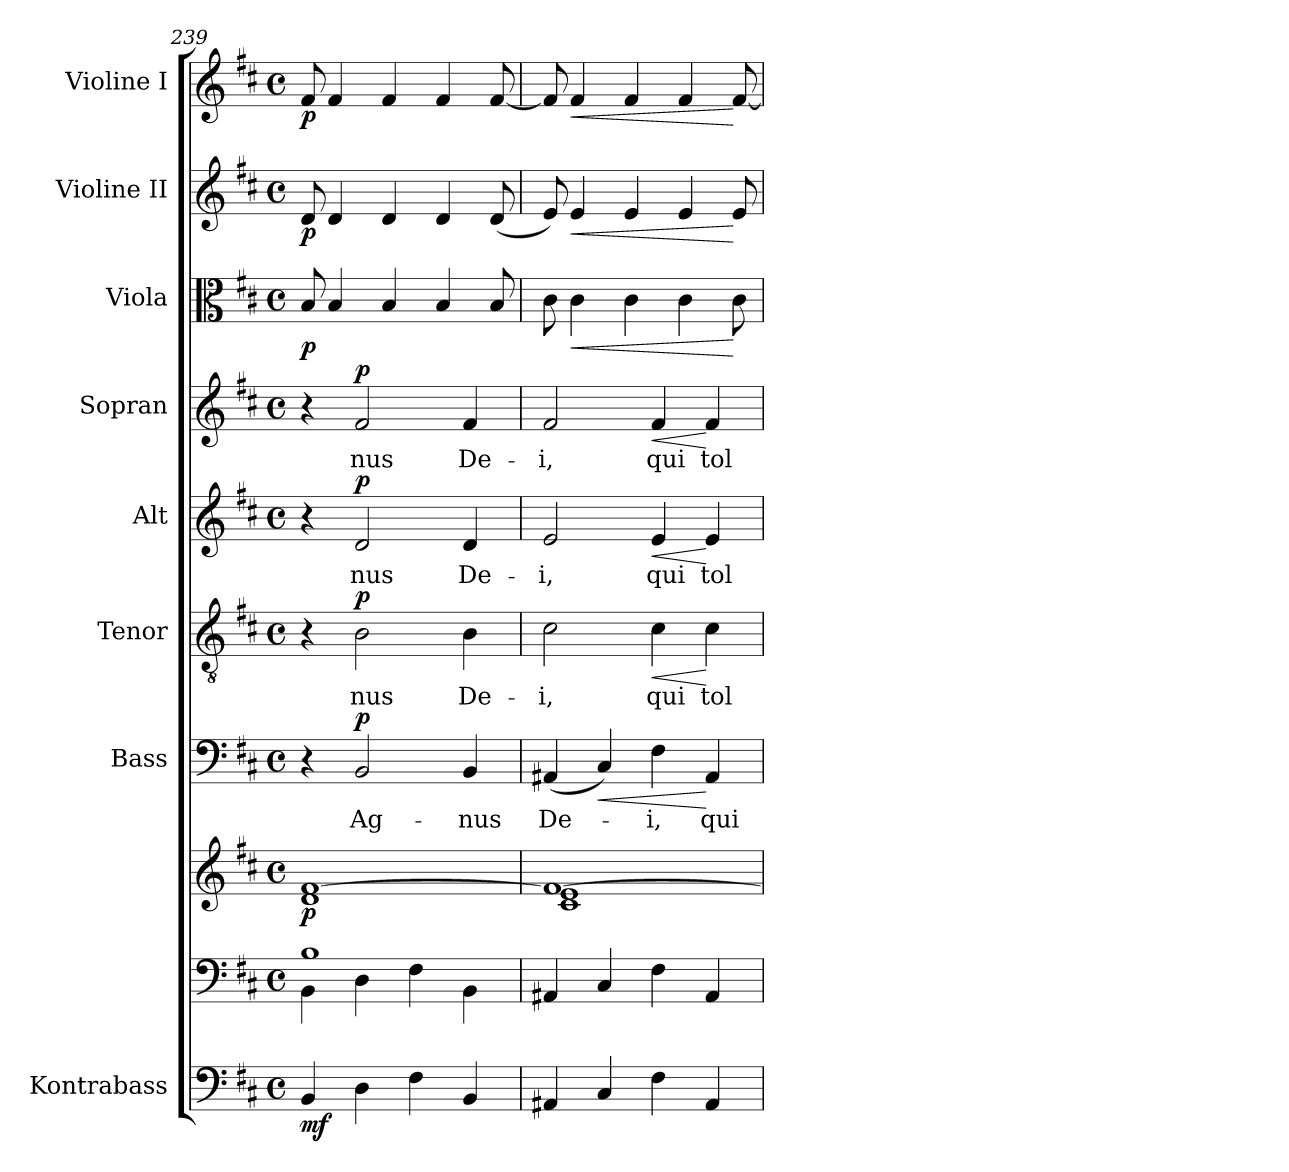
**kern	**dynam	**kern	**kern	**dynam	**kern	**text	**dynam	**kern	**text	**dynam	**kern	**text	**dynam	**kern	**text	**dynam	**kern	**dynam	**kern	**dynam	**kern	**dynam
*part9	*part9	*part8	*part8	*part8	*part7	*part7	*part7	*part6	*part6	*part6	*part5	*part5	*part5	*part4	*part4	*part4	*part3	*part3	*part2	*part2	*part1	*part1
*staff10	*staff10	*staff9	*staff8	*staff8/9	*staff7	*staff7	*staff7	*staff6	*staff6	*staff6	*staff5	*staff5	*staff5	*staff4	*staff4	*staff4	*staff3	*staff3	*staff2	*staff2	*staff1	*staff1
*I"Kontrabass	*	*	*	*	*I"Bass	*	*	*I"Tenor	*	*	*I"Alt	*	*	*I"Sopran	*	*	*I"Viola	*	*I"Violine II	*	*I"Violine I	*
*I'Kb.	*	*	*	*	*I'B.	*	*	*I'T.	*	*	*I'A.	*	*	*I'S.	*	*	*I'Vla.	*	*I'Vl. II	*	*I'Vl. I	*
*clefF4	*	*clefF4	*clefG2	*	*clefF4	*	*	*clefGv2	*	*	*clefG2	*	*	*clefG2	*	*	*clefC3	*	*clefG2	*	*clefG2	*
*ITrd7c12	*	*	*	*	*	*	*	*	*	*	*	*	*	*	*	*	*	*	*	*	*	*
*k[f#c#]	*	*k[f#c#]	*k[f#c#]	*	*k[f#c#]	*	*	*k[f#c#]	*	*	*k[f#c#]	*	*	*k[f#c#]	*	*	*k[f#c#]	*	*k[f#c#]	*	*k[f#c#]	*
*D:	*	*D:	*D:	*	*D:	*	*	*D:	*	*	*D:	*	*	*D:	*	*	*D:	*	*D:	*	*D:	*
*M4/4	*	*M4/4	*M4/4	*	*M4/4	*	*	*M4/4	*	*	*M4/4	*	*	*M4/4	*	*	*M4/4	*	*M4/4	*	*M4/4	*
*met(c)	*	*met(c)	*met(c)	*	*met(c)	*	*	*met(c)	*	*	*met(c)	*	*	*met(c)	*	*	*met(c)	*	*met(c)	*	*met(c)	*
=239	=239	=239	=239	=239	=239	=239	=239	=239	=239	=239	=239	=239	=239	=239	=239	=239	=239	=239	=239	=239	=239	=239
*	*	*^	*^	*	*	*	*	*	*	*	*	*	*	*	*	*	*	*	*	*	*	*
!	!LO:DY:b	!	!	!	!	!LO:DY:b	!	!	!	!	!	!	!	!	!	!	!	!	!	!LO:DY:b	!	!LO:DY:b	!	!LO:DY:b
4BBB/	mf	1B	4BB\	[>1f#	1d	p	4r	.	.	4r	.	.	4r	.	.	4r	.	.	8B/	p	8d/	p	8f#/	p
.	.	.	.	.	.	.	.	.	.	.	.	.	.	.	.	.	.	.	4B/	.	4d/	.	4f#/	.
!	!	!	!	!	!	!	!	!LO:LY:b	!LO:DY:a	!	!LO:LY:b	!LO:DY:a	!	!LO:LY:b	!LO:DY:a	!	!LO:LY:b	!LO:DY:a	!	!	!	!	!	!
4DD\	.	.	4D\	.	.	.	2BB/	Ag-	p	2B\	-nus	p	2d/	-nus	p	2f#/	-nus	p	.	.	.	.	.	.
.	.	.	.	.	.	.	.	.	.	.	.	.	.	.	.	.	.	.	4B/	.	4d/	.	4f#/	.
4FF#\	.	.	4F#\	.	.	.	.	.	.	.	.	.	.	.	.	.	.	.	.	.	.	.	.	.
.	.	.	.	.	.	.	.	.	.	.	.	.	.	.	.	.	.	.	4B/	.	4d/	.	4f#/	.
!	!	!	!	!	!	!	!	!LO:LY:b	!	!	!LO:LY:b	!	!	!LO:LY:b	!	!	!LO:LY:b	!	!	!	!	!	!	!
4BBB/	.	.	4BB\	.	.	.	4BB/	-nus	.	4B\	De-	.	4d/	De-	.	4f#/	De-	.	.	.	.	.	.	.
.	.	.	.	.	.	.	.	.	.	.	.	.	.	.	.	.	.	.	8B/	.	(<8d/	.	[8f#/	.
*	*	*v	*v	*	*	*	*	*	*	*	*	*	*	*	*	*	*	*	*	*	*	*	*	*
!!LO:PB:g=z
=240	=240	=240	=240	=240	=240	=240	=240	=240	=240	=240	=240	=240	=240	=240	=240	=240	=240	=240	=240	=240	=240	=240	=240
!	!	!	!	!	!	!	!LO:LY:b	!	!	!LO:LY:b	!	!	!LO:LY:b	!	!	!LO:LY:b	!	!	!	!	!	!	!
4AAA#X/	.	4AA#X/	1f#_	1c# 1e	.	(<4AA#X/	De-	.	2c#\	-i,	.	2e/	-i,	.	2f#/	-i,	.	8c#\	.	8e/)	.	8f#/]	.
!	!	!	!	!	!	!	!	!	!	!	!	!	!	!	!	!	!	!	!LO:HP:b	!	!LO:HP:b	!	!LO:HP:b
.	.	.	.	.	.	.	.	.	.	.	.	.	.	.	.	.	.	4c#\	<	4e/	<	4f#/	<
!	!	!	!	!	!	!	!	!LO:HP:b	!	!	!	!	!	!	!	!	!	!	!	!	!	!	!
4CC#/	.	4C#/	.	.	.	4C#/)	.	<	.	.	.	.	.	.	.	.	.	.	.	.	.	.	.
.	.	.	.	.	.	.	.	.	.	.	.	.	.	.	.	.	.	4c#\	.	4e/	.	4f#/	.
!	!	!	!	!	!	!	!LO:LY:b	!	!	!LO:LY:b	!LO:HP:b	!	!LO:LY:b	!LO:HP:b	!	!LO:LY:b	!LO:HP:b	!	!	!	!	!	!
4FF#\	.	4F#\	.	.	.	4F#\	-i,	.	4c#\	qui	<	4e/	qui	<	4f#/	qui	<	.	.	.	.	.	.
.	.	.	.	.	.	.	.	.	.	.	.	.	.	.	.	.	.	4c#\	.	4e/	.	4f#/	.
!	!	!	!	!	!	!	!LO:LY:b	!	!	!LO:LY:b	!	!	!LO:LY:b	!	!	!LO:LY:b	!	!	!	!	!	!	!
4AAA#/	.	4AA#/	.	.	.	4AA#/	qui	[	4c#\	tol-	[	4e/	tol-	[	4f#/	tol-	[	.	.	.	.	.	.
.	.	.	.	.	.	.	.	.	.	.	.	.	.	.	.	.	.	8c#\	[	8e/	[	[8f#/	[
*	*	*	*v	*v	*	*	*	*	*	*	*	*	*	*	*	*	*	*	*	*	*	*	*
=	=	=	=	=	=	=	=	=	=	=	=	=	=	=	=	=	=	=	=	=	=	=
*-	*-	*-	*-	*-	*-	*-	*-	*-	*-	*-	*-	*-	*-	*-	*-	*-	*-	*-	*-	*-	*-	*-
